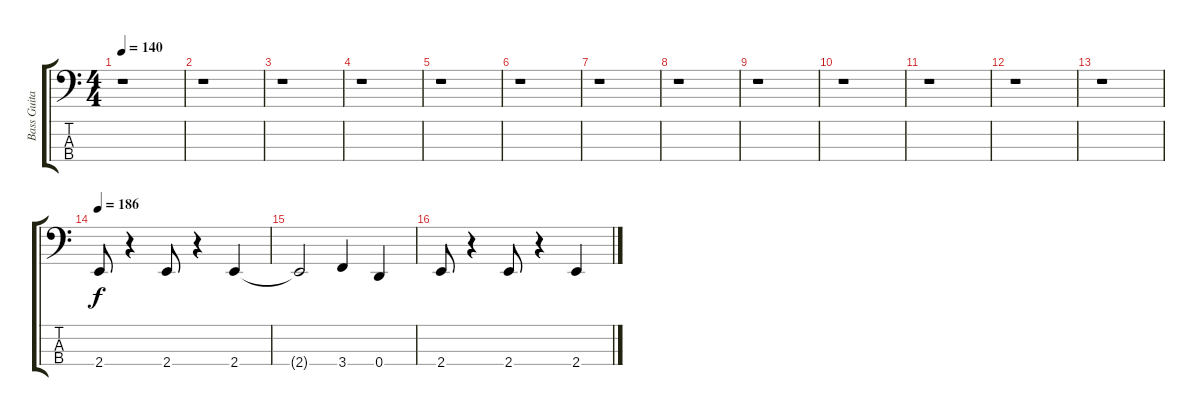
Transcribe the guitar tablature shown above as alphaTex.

\track ("Bass Guitar" "Bass Guita") {instrument electricbassfinger}
\staff {score tabs}
\tuning (G2 D2 A1 D1) {hide}
\ts (4 4)
\tempo 140
\clef f4
\ks c
r.1{dy f} |
r.1 |
r.1 |
r.1 |
r.1 |
r.1 |
r.1 |
r.1 |
r.1 |
r.1 |
r.1 |
r.1 |
r.1 |
\tempo 186
2.4.8 r.4 2.4.8 r.4 2.4.4 |
2.4{t}.2 3.4.4 0.4.4 |
2.4.8 r.4 2.4.8 r.4 2.4.4
